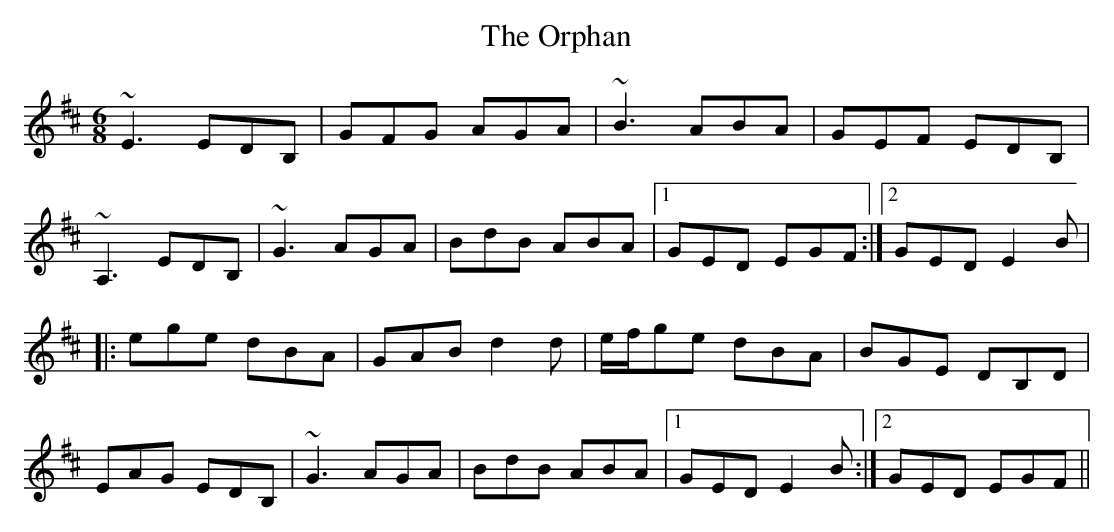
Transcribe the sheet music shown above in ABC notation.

X:1
T:Orphan, The
M:6/8
L:1/8
K:Edor
~E3 EDB,|GFG AGA|~B3 ABA|GEF EDB,|
~A,3 EDB,|~G3 AGA|BdB ABA|1 GED EGF:|2 GED E2B|
|:ege dBA|GAB d2d|e/f/ge dBA|BGE DB,D|
EAG EDB,|~G3 AGA|BdB ABA|1 GED E2B:|2 GED EGF||
